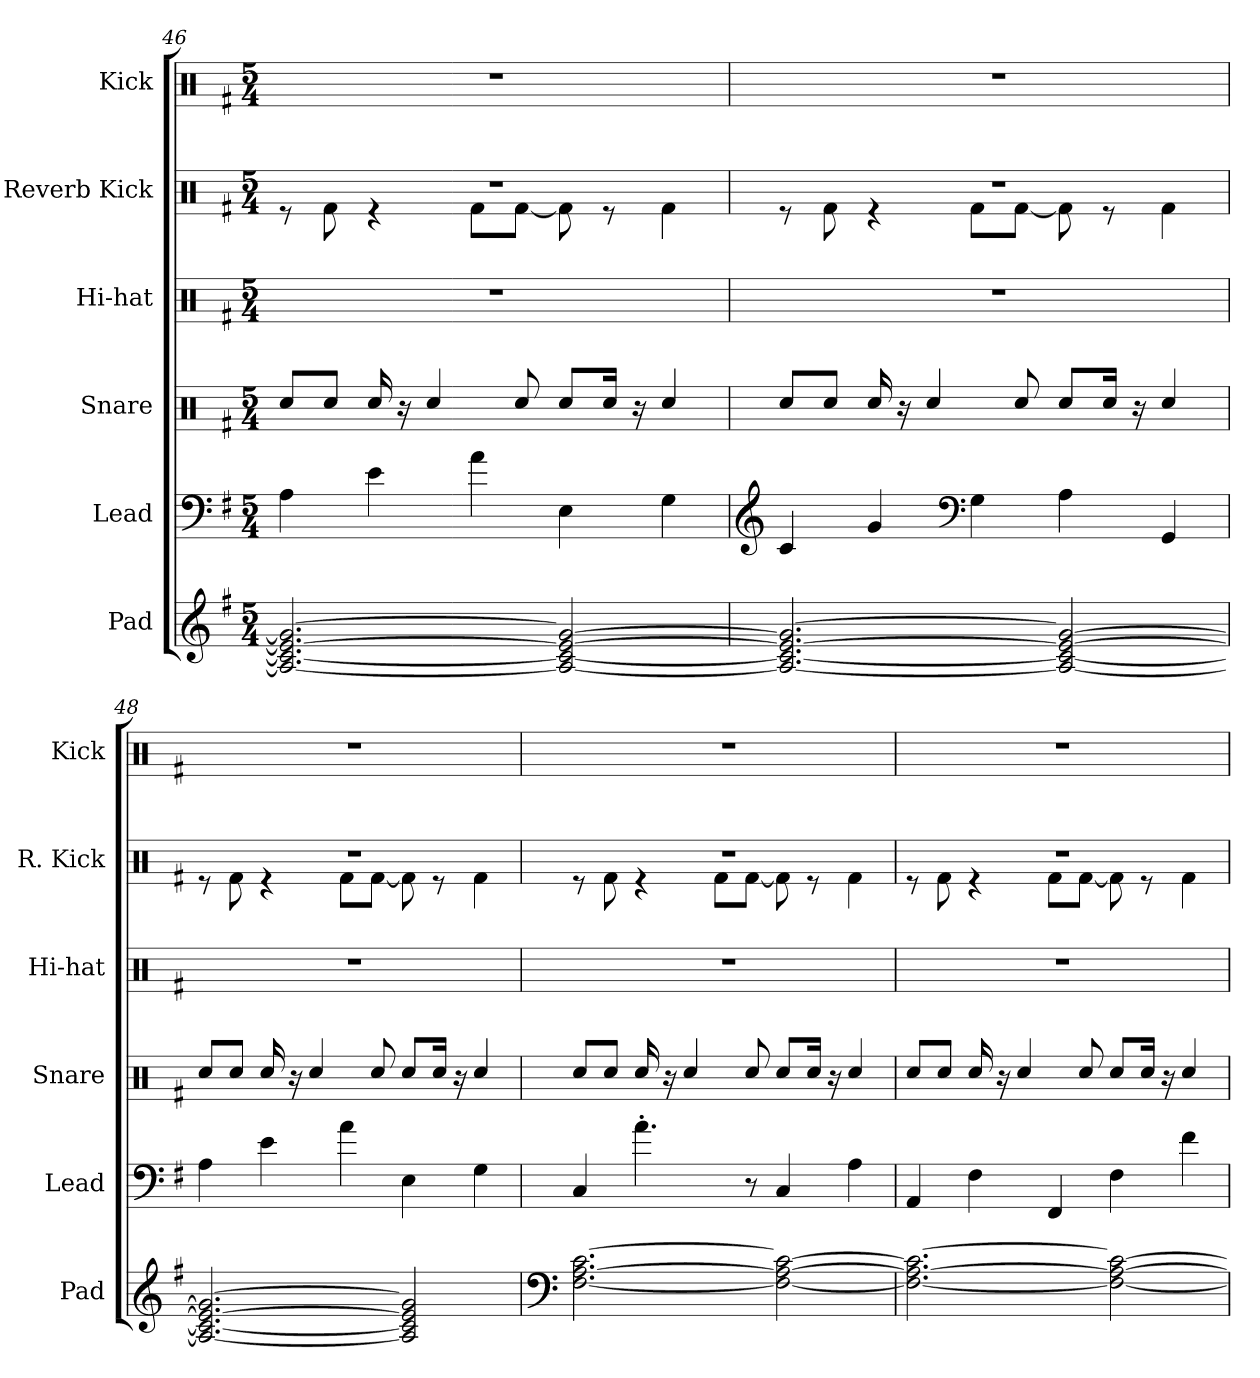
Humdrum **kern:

**kern	**kern	**kern	**kern	**kern	**kern
*part6	*part5	*part4	*part3	*part2	*part1
*staff6	*staff5	*staff4	*staff3	*staff2	*staff1
*I"Pad	*I"Lead	*I"Snare	*I"Hi-hat	*I"Reverb Kick	*I"Kick
*I'Pad	*I'Lead	*I'Snare	*I'Hi-hat	*I'R. Kick	*I'Kick
*clefG2	*clefF4	*clefX	*clefX	*clefX	*clefX
*k[f#]	*k[f#]	*k[f#]	*k[f#]	*k[f#]	*k[f#]
*M5/4	*M5/4	*M5/4	*M5/4	*M5/4	*M5/4
=46	=46	=46	=46	=46	=46
*	*	*	*	*^	*
2.A/_ 2.c/_ 2.e/_ 2.g/_	4A\	8Rcc/L	4%5r	4%5r	8r	4%5r
.	.	8Rcc/J	.	.	8Rf\	.
.	4e\	16Rcc/	.	.	4r	.
.	.	16r	.	.	.	.
.	.	4Rcc/	.	.	.	.
.	4a\	.	.	.	8Rf\L	.
.	.	8Rcc/	.	.	[8Rf\J	.
2A/_ 2c/_ 2e/_ 2g/_	4E\	8Rcc/L	.	.	8Rf\]	.
.	.	16Rcc/Jk	.	.	8r	.
.	.	16r	.	.	.	.
.	4G\	4Rcc/	.	.	4Rf\	.
=47	=47	=47	=47	=47	=47	=47
*	*clefG2	*	*	*	*	*
2.A/_ 2.c/_ 2.e/_ 2.g/_	4c/	8Rcc/L	4%5r	4%5r	8r	4%5r
.	.	8Rcc/J	.	.	8Rf\	.
.	4g/	16Rcc/	.	.	4r	.
.	.	16r	.	.	.	.
.	.	4Rcc/	.	.	.	.
*	*clefF4	*	*	*	*	*
.	4G\	.	.	.	8Rf\L	.
.	.	8Rcc/	.	.	[8Rf\J	.
2A/_ 2c/_ 2e/_ 2g/_	4A\	8Rcc/L	.	.	8Rf\]	.
.	.	16Rcc/Jk	.	.	8r	.
.	.	16r	.	.	.	.
.	4GG/	4Rcc/	.	.	4Rf\	.
!!LO:LB:g=z
=48	=48	=48	=48	=48	=48	=48
2.A/_ 2.c/_ 2.e/_ 2.g/_	4A\	8Rcc/L	4%5r	4%5r	8r	4%5r
.	.	8Rcc/J	.	.	8Rf\	.
.	4e\	16Rcc/	.	.	4r	.
.	.	16r	.	.	.	.
.	.	4Rcc/	.	.	.	.
.	4a\	.	.	.	8Rf\L	.
.	.	8Rcc/	.	.	[8Rf\J	.
2A/] 2c/] 2e/] 2g/]	4E\	8Rcc/L	.	.	8Rf\]	.
.	.	16Rcc/Jk	.	.	8r	.
.	.	16r	.	.	.	.
.	4G\	4Rcc/	.	.	4Rf\	.
=49	=49	=49	=49	=49	=49	=49
*clefF4	*	*	*	*	*	*
[2.F#\ [2.A\ [2.c\	4C/	8Rcc/L	4%5r	4%5r	8r	4%5r
.	.	8Rcc/J	.	.	8Rf\	.
.	4.a'\	16Rcc/	.	.	4r	.
.	.	16r	.	.	.	.
.	.	4Rcc/	.	.	.	.
.	.	.	.	.	8Rf\L	.
.	8r	8Rcc/	.	.	[8Rf\J	.
2F#\_ 2A\_ 2c\_	4C/	8Rcc/L	.	.	8Rf\]	.
.	.	16Rcc/Jk	.	.	8r	.
.	.	16r	.	.	.	.
.	4A\	4Rcc/	.	.	4Rf\	.
=50	=50	=50	=50	=50	=50	=50
2.F#\_ 2.A\_ 2.c\_	4AA/	8Rcc/L	4%5r	4%5r	8r	4%5r
.	.	8Rcc/J	.	.	8Rf\	.
.	4F#\	16Rcc/	.	.	4r	.
.	.	16r	.	.	.	.
.	.	4Rcc/	.	.	.	.
.	4FF#/	.	.	.	8Rf\L	.
.	.	8Rcc/	.	.	[8Rf\J	.
2F#\_ 2A\_ 2c\_	4F#\	8Rcc/L	.	.	8Rf\]	.
.	.	16Rcc/Jk	.	.	8r	.
.	.	16r	.	.	.	.
.	4f#\	4Rcc/	.	.	4Rf\	.
*	*	*	*	*v	*v	*
=	=	=	=	=	=
*-	*-	*-	*-	*-	*-
